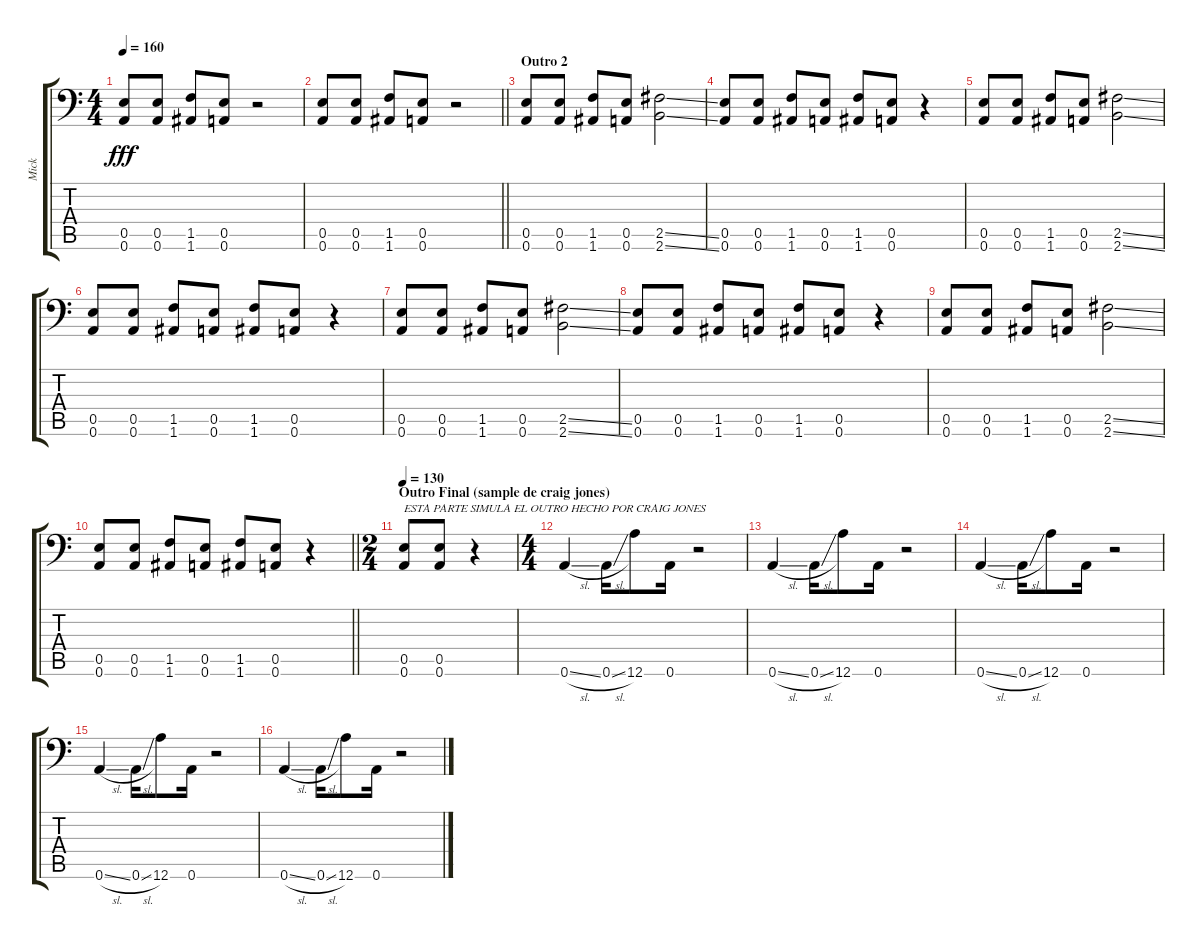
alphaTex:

\track ("Mick" "Mick") {instrument distortionguitar}
\staff {score tabs}
\tuning (B3 G3 D3 A2 E2 A1) {hide}
\ts (4 4)
\tempo 160
\clef f4
\ks c
(0.5 0.6).8{dy fff} (0.5 0.6).8 (1.5 1.6).8 (0.5 0.6).8 r.2 |
\barLineRight lightlight
(0.5 0.6).8 (0.5 0.6).8 (1.5 1.6).8 (0.5 0.6).8 r.2 |
\section ("" "Outro 2")
(0.5 0.6).8 (0.5 0.6).8 (1.5 1.6).8 (0.5 0.6).8 (2.5{ss} 2.6{ss}).2 |
(0.5 0.6).8 (0.5 0.6).8 (1.5 1.6).8 (0.5 0.6).8 (1.5 1.6).8 (0.5 0.6).8 r.4 |
(0.5 0.6).8 (0.5 0.6).8 (1.5 1.6).8 (0.5 0.6).8 (2.5{ss} 2.6{ss}).2 |
(0.5 0.6).8 (0.5 0.6).8 (1.5 1.6).8 (0.5 0.6).8 (1.5 1.6).8 (0.5 0.6).8 r.4 |
(0.5 0.6).8 (0.5 0.6).8 (1.5 1.6).8 (0.5 0.6).8 (2.5{ss} 2.6{ss}).2 |
(0.5 0.6).8 (0.5 0.6).8 (1.5 1.6).8 (0.5 0.6).8 (1.5 1.6).8 (0.5 0.6).8 r.4 |
(0.5 0.6).8 (0.5 0.6).8 (1.5 1.6).8 (0.5 0.6).8 (2.5{ss} 2.6{ss}).2 |
\barLineRight lightlight
(0.5 0.6).8 (0.5 0.6).8 (1.5 1.6).8 (0.5 0.6).8 (1.5 1.6).8 (0.5 0.6).8 r.4 |
\ts (2 4)
\section ("" "Outro Final (sample de craig jones)")
\tempo 120
\tempo 130
(0.5 0.6).8{txt "ESTA PARTE SIMULA EL OUTRO HECHO POR CRAIG JONES"} (0.5 0.6).8 r.4 |
\ts (4 4)
0.6{sl}.4{volume 16} 0.6{sl}.16 12.6.8 0.6.16 r.2 |
0.6{sl}.4 0.6{sl}.16 12.6.8 0.6.16 r.2 |
0.6{sl}.4{volume 16} 0.6{sl}.16 12.6.8 0.6.16 r.2 |
0.6{sl}.4 0.6{sl}.16 12.6.8 0.6.16 r.2 |
0.6{sl}.4{volume 16} 0.6{sl}.16 12.6.8 0.6.16 r.2
